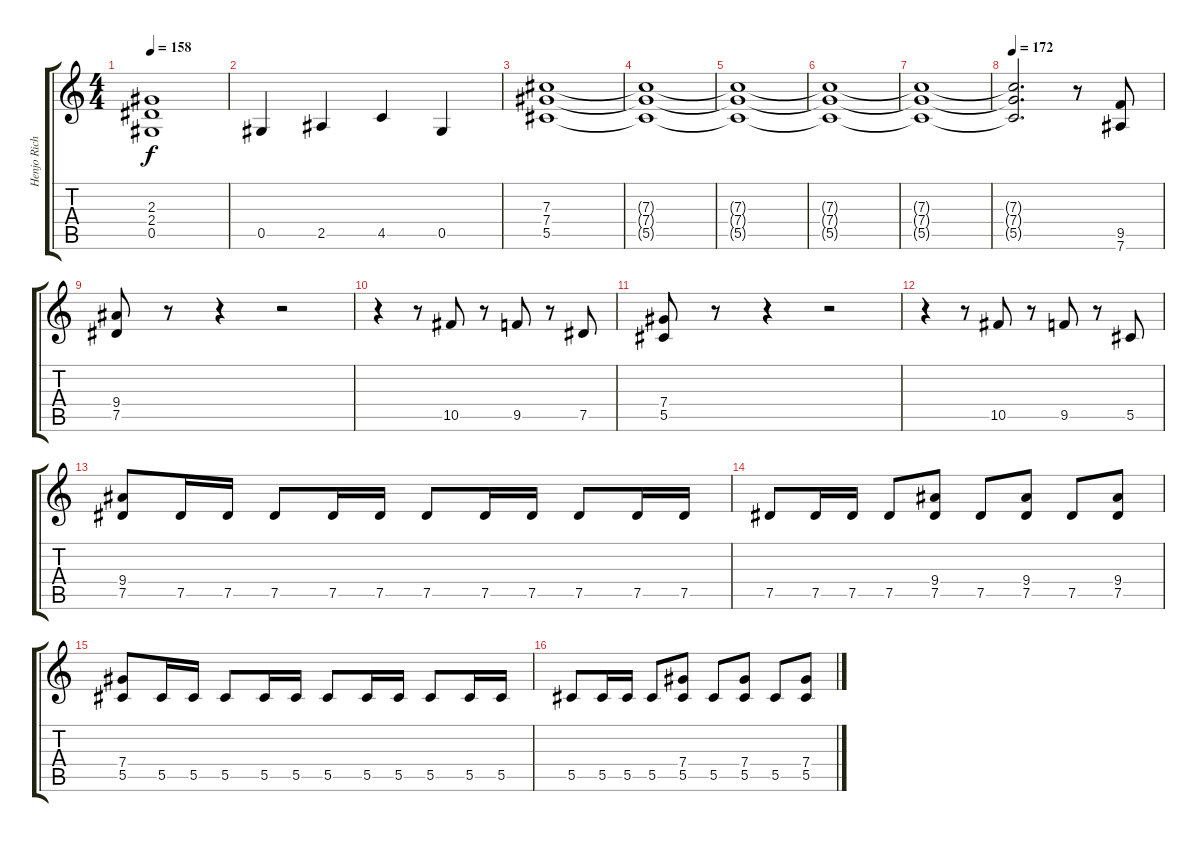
\track ("Henjo Richter - Guitar" "Henjo Rich") {instrument overdrivenguitar}
\staff {score tabs}
\tuning (Eb4 Bb3 Gb3 Db3 Ab2 Eb2) {hide}
\ts (4 4)
\tempo 158
\clef g2
\ks c
(2.3 2.4 0.5).1{dy f} |
0.5.4 2.5.4 4.5.4 0.5.4 |
(7.3 7.4 5.5).1 |
(7.3{t} 7.4{t} 5.5{t}).1 |
(7.3{t} 7.4{t} 5.5{t}).1 |
(7.3{t} 7.4{t} 5.5{t}).1 |
(7.3{t} 7.4{t} 5.5{t}).1{volume 7} |
\tempo 172
(7.3{t} 7.4{t} 5.5{t}).2{d} r.8{volume 13} (9.5 7.6).8 |
(9.4 7.5).8 r.8 r.4 r.2 |
r.4 r.8 10.5.8 r.8 9.5.8 r.8 7.5.8 |
(7.4 5.5).8 r.8 r.4 r.2 |
r.4 r.8 10.5.8 r.8 9.5.8 r.8 5.5.8 |
(9.4 7.5).8 7.5.16 7.5.16 7.5.8 7.5.16 7.5.16 7.5.8 7.5.16 7.5.16 7.5.8 7.5.16 7.5.16 |
7.5.8 7.5.16 7.5.16 7.5.8 (9.4 7.5).8 7.5.8 (9.4 7.5).8 7.5.8 (9.4 7.5).8 |
(7.4 5.5).8 5.5.16 5.5.16 5.5.8 5.5.16 5.5.16 5.5.8 5.5.16 5.5.16 5.5.8 5.5.16 5.5.16 |
5.5.8 5.5.16 5.5.16 5.5.8 (7.4 5.5).8 5.5.8 (7.4 5.5).8 5.5.8 (7.4 5.5).8
